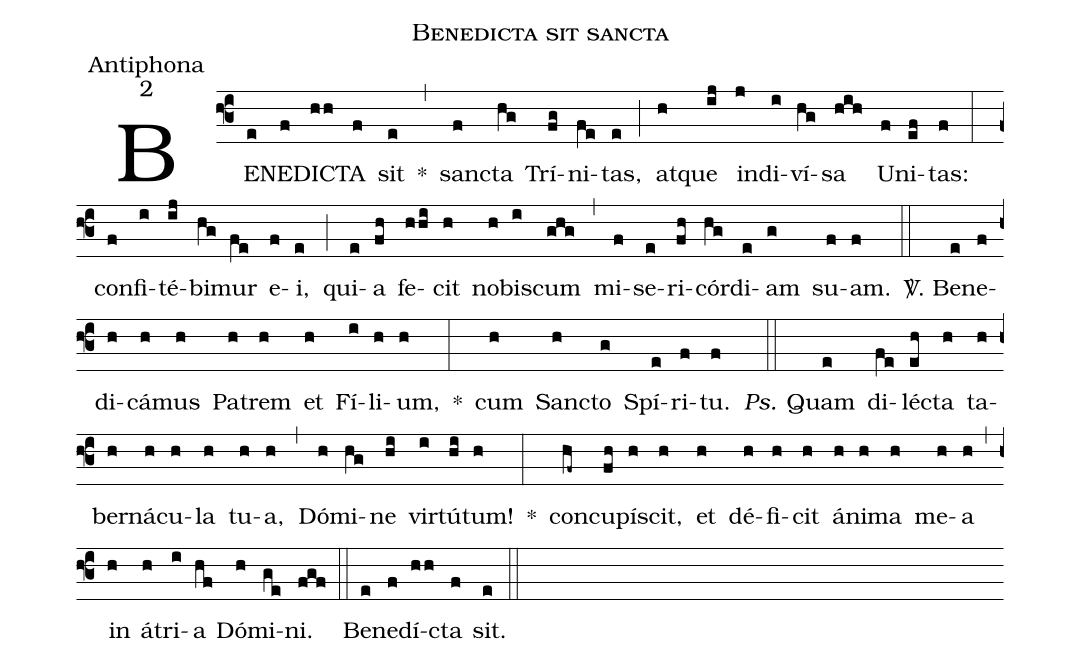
name:Benedicta sit sancta;
office-part:Antiphona;
mode:2;
%%
(f3) BE(e)NE(f)DI(h!/h)CTA(f) sit(e) *(,) san(f)cta(hg) Trí(fg)ni(fe)tas,(e) (;) at(h)que(ij) in(j)di(i)ví(hg)sa(hih) U(f)ni(ef)tas:(f) (:) con(f)fi(i)té(ij)bi(hg)mur(fe) e(f)i,(e) (;) qui(e)a(fh) fe(h!/hi)cit(h) no(h)bis(i)cum(ghg) (,) mi(f)se(e)ri(fh)cór(hg)di(e)am(g) su(f)am.(f) (::) <sp>V/</sp>. Be(e)ne(f)di(h)cá(h)mus(h) Pa(h)trem(h) et(h) Fí(i)li(h)um,(h) *(:) cum(h) San(h)cto(g) Spí(e)ri(f)tu.(f) (::) <i>Ps.</i> Quam(e) di(fe)lé(eh)cta(h) ta(h)ber(h)ná(h)cu(h)la(h) tu(h)a,(h) (,) Dó(h)mi(hg)ne(hi) vir(i)tú(hi)tum!(h) *(:) con(hf~)cu(fh)pí(h)scit,(h) et(h) dé(h)fi(h)cit(h) á(h)ni(h)ma(h) me(h)a(h) (,) in(h) á(h)tri(i)a(hf) Dó(h)mi(ge)ni.(fgf) (::) Be(e)ne(f)dí(h!/h)cta(f) sit.(e) (::)
